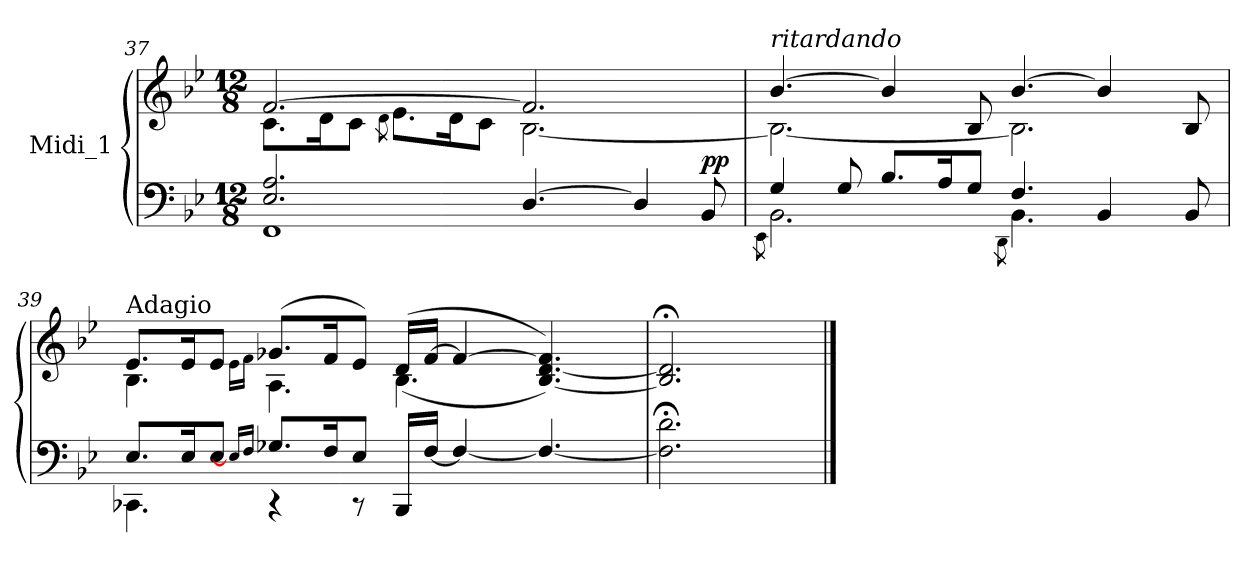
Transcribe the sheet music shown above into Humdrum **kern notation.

**kern	**kern	**dynam
*part1	*part1	*part1
*staff2	*staff1	*staff1/2
*I"Midi_1	*	*
!!LO:LB:g=z
*clefF4	*clefG2	*
*k[b-e-]	*k[b-e-]	*
*B-:	*B-:	*
*M12/8	*M12/8	*
=37	=37	=37
*^	*^	*
2.E-/ 2.A/	1FF	[2.f/	8.c\L	.
.	.	.	16d\K	.
.	.	.	8c\J	.
.	.	.	8qd\	.
.	.	.	8.e-\L	.
.	.	.	16d\K	.
.	.	.	8c\J	.
[4.D/	.	2.f/]	[2.B-\	.
.	2ryy	.	.	.
4D/]	.	.	.	.
!	!	!	!	!LO:DY:a=2
8BB-/	.	.	.	pp
=38	=38	=38	=38	=38
.	8qEE-\	.	.	.
!	!	!LO:TX:a:i:t=ritardando	!	!
4G/	2.BB-\	[4.b-/	2.B-\_	.
8G/	.	.	.	.
8.B-/L	.	4b-/]	.	.
16A/K	.	.	.	.
8G/J	.	8B-/	.	.
.	8qDD\	.	.	.
4.F/	4.BB-\	[4.b-/	2.B-\]	.
4BB-/	8ryy	4b-/]	.	.
.	4ryy	.	.	.
(>8BB-/	.	8B-/	.	.
!!LO:LB:g=z	!!
=39	=39	=39	=39	=39
!	!	!LO:TX:a:t=Adagio	!	!
8.E-/L	4.CC-X\	8.e-/L)	4.B-\	.
16E-/K	.	16e-/K	.	.
8E-/J	.	8e-/J	.	.
16qE-/LL]	.	.	16qe-\LL	.
16qF/JJ	.	.	16qf\JJ	.
8.G-X/L	4r	(>8.g-X/L	4.A\	.
16F/K	.	16f/K	.	.
8E-/J	8r	8e-/J)	.	.
16BBB-/LL	4ryy	((16d/LL	4.B-\	.
[16F/JJ	.	[16f/JJ	.	.
4F/_	.	4f/_	.	.
.	2ryy	.	.	.
4.F/_	.	[4.B-/ [4.d/ 4.f/]))	8ryy	.
.	.	.	4ryy	.
=40	=40	=40	=40	=40
2.F\]; 2.d\;	2ryy	2.B-/];< 2.d/];<	2ryy	.
.	4ryy	.	4ryy	.
*v	*v	*	*	*
*	*v	*v	*
==	==	==
*-	*-	*-
